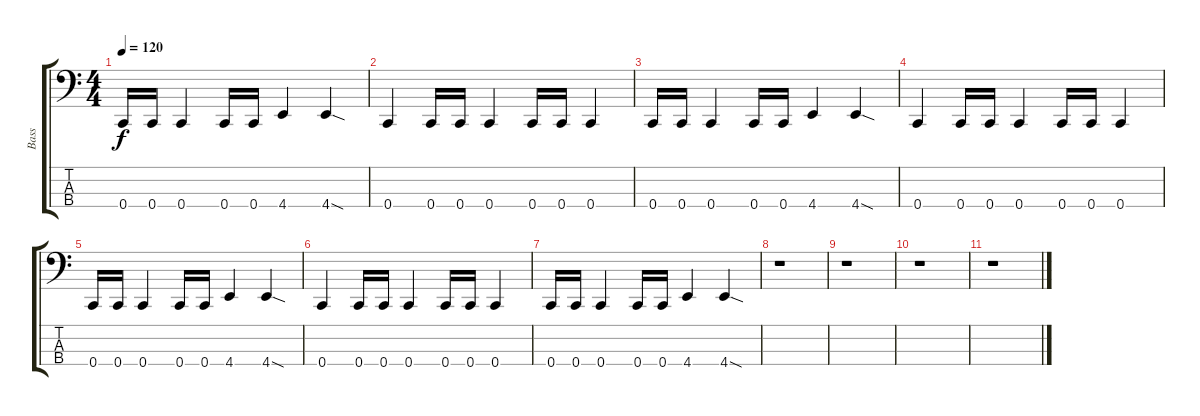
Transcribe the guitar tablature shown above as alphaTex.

\track ("Bass" "Bass") {instrument electricbasspick}
\staff {score tabs}
\tuning (Eb2 Bb1 F1 C1) {hide}
\ts (4 4)
\tempo 120
\clef f4
\ks c
0.4.16{dy f} 0.4.16 0.4.4 0.4.16 0.4.16 4.4.4 4.4{sod}.4 |
0.4.4 0.4.16 0.4.16 0.4.4 0.4.16 0.4.16 0.4.4 |
0.4.16 0.4.16 0.4.4 0.4.16 0.4.16 4.4.4 4.4{sod}.4 |
0.4.4 0.4.16 0.4.16 0.4.4 0.4.16 0.4.16 0.4.4 |
0.4.16 0.4.16 0.4.4 0.4.16 0.4.16 4.4.4 4.4{sod}.4 |
0.4.4 0.4.16 0.4.16 0.4.4 0.4.16 0.4.16 0.4.4 |
0.4.16 0.4.16 0.4.4 0.4.16 0.4.16 4.4.4 4.4{sod}.4 |
\section ("" "")
r.1 |
r.1 |
r.1 |
r.1
